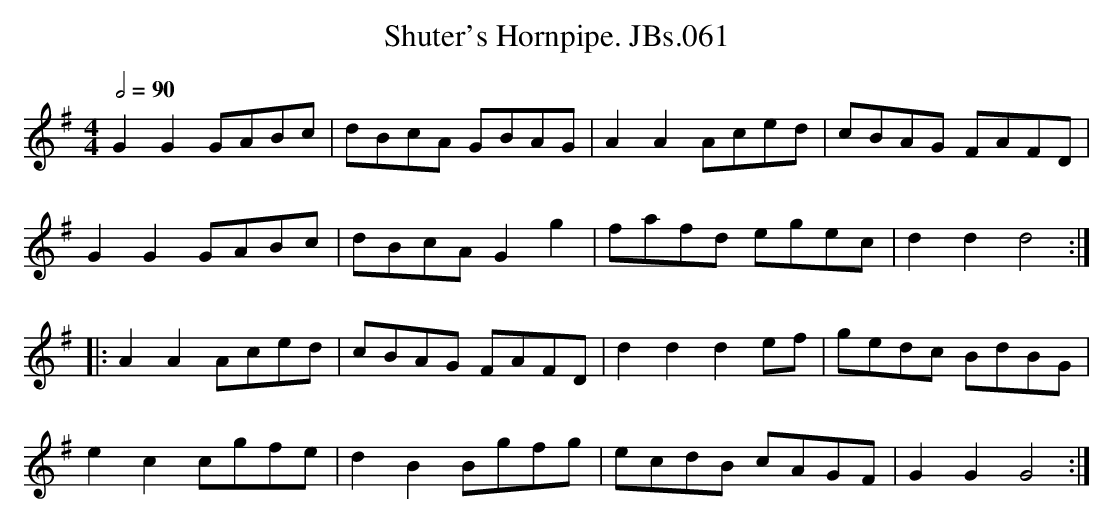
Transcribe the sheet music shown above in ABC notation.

X:1
T:Shuter's Hornpipe. JBs.061
L:1/4
M:4/4
Q:1/2=90
K:G
GGG/A/B/c/|d/B/c/A/ G/B/A/G/|AAA/c/e/d/|c/B/A/G/ F/A/F/D/|
GGG/A/B/c/|d/B/c/A/Gg|f/a/f/d/ e/g/e/c/|ddd2:|
|:AAA/c/e/d/|c/B/A/G/ F/A/F/D/|ddde/f/|g/e/d/c/ B/d/B/G/|
ecc/g/f/e/|dBB/g/f/g/|e/c/d/B/ c/A/G/F/|GGG2:|
